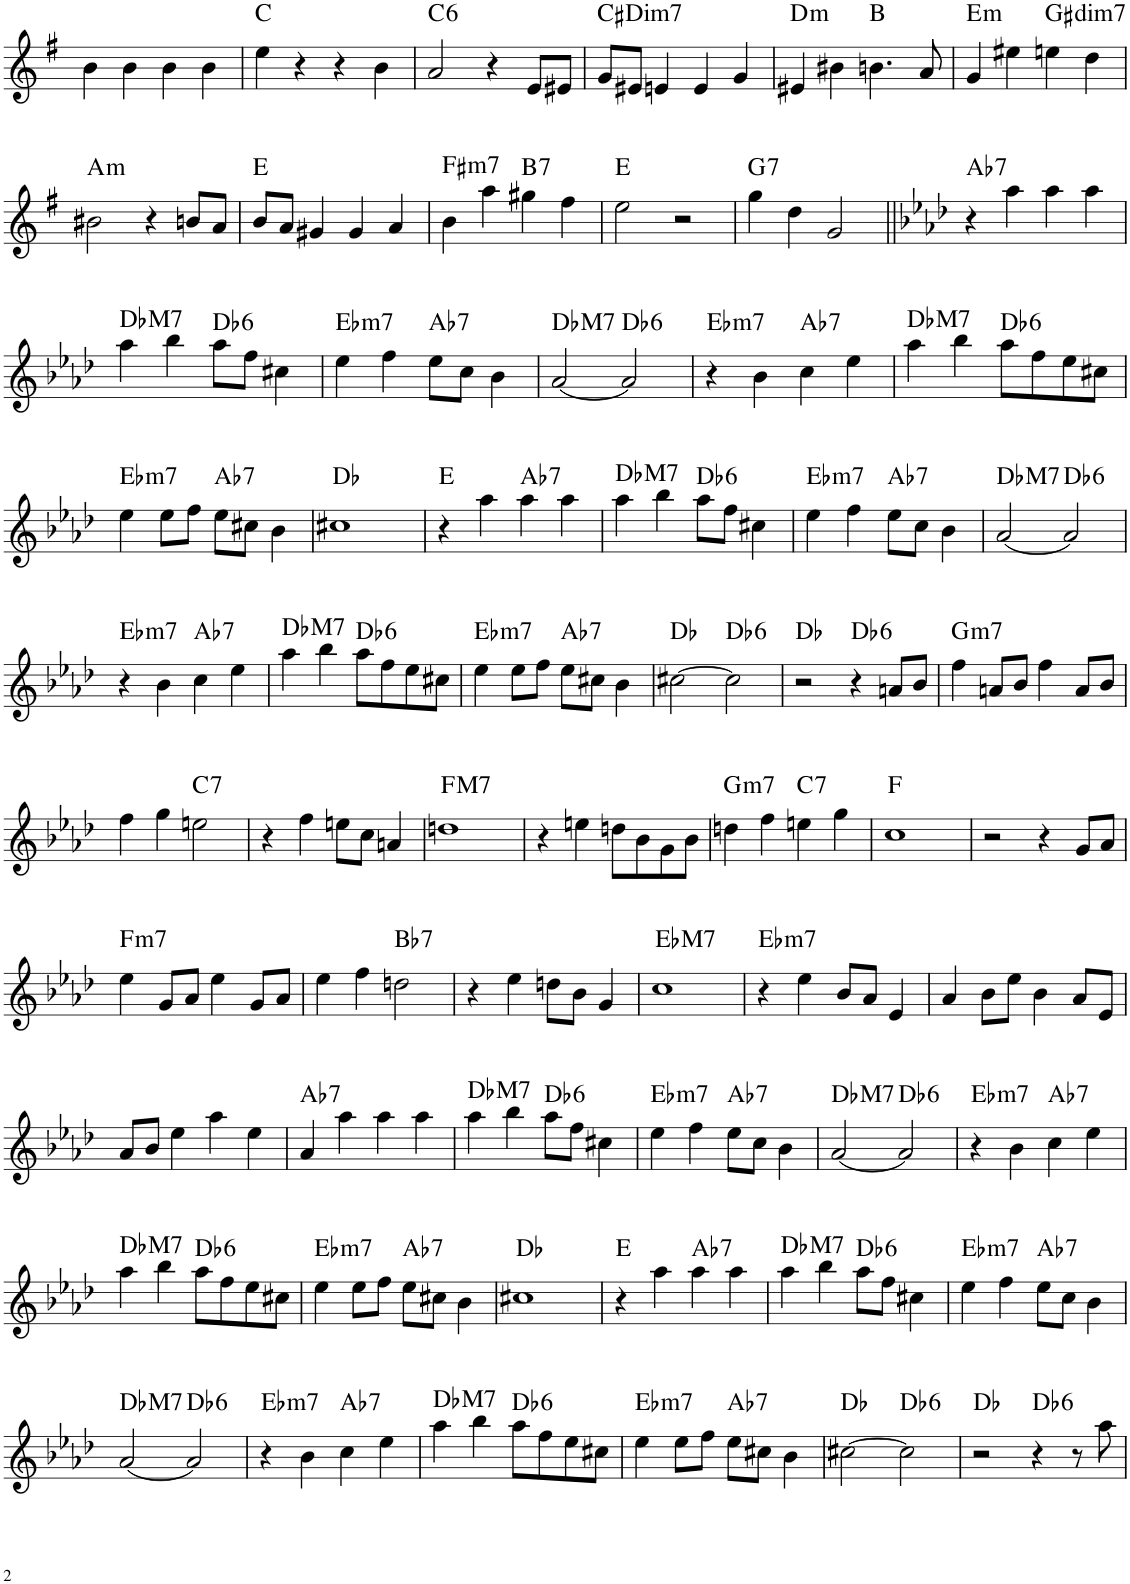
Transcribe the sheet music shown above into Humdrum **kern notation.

**kern	**harte
*part1	*part1
*staff1	*
*I"Piano	*
*I'Pno.	*
!!LO:PB:g=z
*clefG2	*
*k[f#]	*
*M4/4	*
=56	=56
4b\	.
4b\	.
4b\	.
4b\	.
=57	=57
4ee\	C:maj
4r	.
4r	.
4b\	.
=58	=58
!	!LO:H:kt=6
2a/	C:maj6
4r	.
8e/L	.
8e#X/J	.
=59	=59
!	!LO:H:kt=Dim7
8g/L	C#:dim7
8e#X/J	.
4en/	.
4e/	.
4g/	.
=60	=60
!	!LO:H:kt=m
4e#X/	D:min
4b#X\	.
4.bn\	B:maj
8a/	.
=61	=61
!	!LO:H:kt=m
4g/	E:min
4ee#X\	.
!	!LO:H:kt=dim7
4een\	G#:dim7
4dd\	.
!!LO:LB:g=z
=62	=62
!	!LO:H:kt=m
2b#X\	A:min
4r	.
8bn/L	.
8a/J	.
=63	=63
8b/L	E:maj
8a/J	.
4g#X/	.
4g#/	.
4a/	.
=64	=64
!	!LO:H:kt=m7
4b\	F#:min7
4aa\	.
!	!LO:H:kt=7
4gg#X\	B:7
4ff#\	.
=65	=65
2ee\	E:maj
2r	.
=66	=66
!	!LO:H:kt=7
4gg\	G:7
4dd\	.
2g/	.
=67||	=67||
*k[b-e-a-d-]	*
!	!LO:H:kt=7
4r	Ab:7
4aa-\	.
4aa-\	.
4aa-\	.
!!LO:LB:g=z
=68	=68
!	!LO:H:kt=M7
4aa-\	Db:maj7
4bb-\	.
!	!LO:H:kt=6
8aa-\L	Db:maj6
8ff\J	.
4cc#X\	.
=69	=69
!	!LO:H:kt=m7
4ee-\	Eb:min7
4ff\	.
!	!LO:H:kt=7
8ee-\L	Ab:7
8cc\J	.
4b-\	.
=70	=70
!	!LO:H:kt=M7
[2a-/	Db:maj7
!	!LO:H:kt=6
2a-/]	Db:maj6
=71	=71
!	!LO:H:kt=m7
4r	Eb:min7
4b-\	.
!	!LO:H:kt=7
4cc\	Ab:7
4ee-\	.
=72	=72
!	!LO:H:kt=M7
4aa-\	Db:maj7
4bb-\	.
!	!LO:H:kt=6
8aa-\L	Db:maj6
8ff\	.
8ee-\	.
8cc#X\J	.
!!LO:LB:g=z
=73	=73
!	!LO:H:kt=m7
4ee-\	Eb:min7
8ee-\L	.
8ff\J	.
!	!LO:H:kt=7
8ee-\L	Ab:7
8cc#X\J	.
4b-\	.
=74	=74
1cc#X	Db:maj
=75	=75
4r	E:maj
4aa-\	.
!	!LO:H:kt=7
4aa-\	Ab:7
4aa-\	.
=76	=76
!	!LO:H:kt=M7
4aa-\	Db:maj7
4bb-\	.
!	!LO:H:kt=6
8aa-\L	Db:maj6
8ff\J	.
4cc#X\	.
=77	=77
!	!LO:H:kt=m7
4ee-\	Eb:min7
4ff\	.
!	!LO:H:kt=7
8ee-\L	Ab:7
8cc\J	.
4b-\	.
=78	=78
!	!LO:H:kt=M7
[2a-/	Db:maj7
!	!LO:H:kt=6
2a-/]	Db:maj6
!!LO:LB:g=z
=79	=79
!	!LO:H:kt=m7
4r	Eb:min7
4b-\	.
!	!LO:H:kt=7
4cc\	Ab:7
4ee-\	.
=80	=80
!	!LO:H:kt=M7
4aa-\	Db:maj7
4bb-\	.
!	!LO:H:kt=6
8aa-\L	Db:maj6
8ff\	.
8ee-\	.
8cc#X\J	.
=81	=81
!	!LO:H:kt=m7
4ee-\	Eb:min7
8ee-\L	.
8ff\J	.
!	!LO:H:kt=7
8ee-\L	Ab:7
8cc#X\J	.
4b-\	.
=82	=82
[2cc#X\	Db:maj
!	!LO:H:kt=6
2cc#\]	Db:maj6
=83	=83
2r	Db:maj
!	!LO:H:kt=6
4r	Db:maj6
8an/L	.
8b-/J	.
=84	=84
!	!LO:H:kt=m7
4ff\	G:min7
8an/L	.
8b-/J	.
4ff\	.
8a/L	.
8b-/J	.
!!LO:LB:g=z
=85	=85
4ff\	.
4gg\	.
!	!LO:H:kt=7
2een\	C:7
=86	=86
4r	.
4ff\	.
8een\L	.
8cc\J	.
4an/	.
=87	=87
!	!LO:H:kt=M7
1ddn	F:maj7
=88	=88
4r	.
4een\	.
8ddn\L	.
8b-\	.
8g\	.
8b-\J	.
=89	=89
!	!LO:H:kt=m7
4ddn\	G:min7
4ff\	.
!	!LO:H:kt=7
4een\	C:7
4gg\	.
=90	=90
1cc	F:maj
=91	=91
2r	.
4r	.
8g/L	.
8a-/J	.
!!LO:LB:g=z
=92	=92
!	!LO:H:kt=m7
4ee-\	F:min7
8g/L	.
8a-/J	.
4ee-\	.
8g/L	.
8a-/J	.
=93	=93
4ee-\	.
4ff\	.
!	!LO:H:kt=7
2ddn\	Bb:7
=94	=94
4r	.
4ee-\	.
8ddn\L	.
8b-\J	.
4g/	.
=95	=95
!	!LO:H:kt=M7
1cc	Eb:maj7
=96	=96
!	!LO:H:kt=m7
4r	Eb:min7
4ee-\	.
8b-/L	.
8a-/J	.
4e-/	.
=97	=97
4a-/	.
8b-\L	.
8ee-\J	.
4b-\	.
8a-/L	.
8e-/J	.
!!LO:LB:g=z
=98	=98
8a-/L	.
8b-/J	.
4ee-\	.
4aa-\	.
4ee-\	.
=99	=99
!	!LO:H:kt=7
4a-/	Ab:7
4aa-\	.
4aa-\	.
4aa-\	.
=100	=100
!	!LO:H:kt=M7
4aa-\	Db:maj7
4bb-\	.
!	!LO:H:kt=6
8aa-\L	Db:maj6
8ff\J	.
4cc#X\	.
=101	=101
!	!LO:H:kt=m7
4ee-\	Eb:min7
4ff\	.
!	!LO:H:kt=7
8ee-\L	Ab:7
8cc\J	.
4b-\	.
=102	=102
!	!LO:H:kt=M7
[2a-/	Db:maj7
!	!LO:H:kt=6
2a-/]	Db:maj6
=103	=103
!	!LO:H:kt=m7
4r	Eb:min7
4b-\	.
!	!LO:H:kt=7
4cc\	Ab:7
4ee-\	.
!!LO:LB:g=z
=104	=104
!	!LO:H:kt=M7
4aa-\	Db:maj7
4bb-\	.
!	!LO:H:kt=6
8aa-\L	Db:maj6
8ff\	.
8ee-\	.
8cc#X\J	.
=105	=105
!	!LO:H:kt=m7
4ee-\	Eb:min7
8ee-\L	.
8ff\J	.
!	!LO:H:kt=7
8ee-\L	Ab:7
8cc#X\J	.
4b-\	.
=106	=106
1cc#X	Db:maj
=107	=107
4r	E:maj
4aa-\	.
!	!LO:H:kt=7
4aa-\	Ab:7
4aa-\	.
=108	=108
!	!LO:H:kt=M7
4aa-\	Db:maj7
4bb-\	.
!	!LO:H:kt=6
8aa-\L	Db:maj6
8ff\J	.
4cc#X\	.
=109	=109
!	!LO:H:kt=m7
4ee-\	Eb:min7
4ff\	.
!	!LO:H:kt=7
8ee-\L	Ab:7
8cc\J	.
4b-\	.
!!LO:LB:g=z
=110	=110
!	!LO:H:kt=M7
[2a-/	Db:maj7
!	!LO:H:kt=6
2a-/]	Db:maj6
=111	=111
!	!LO:H:kt=m7
4r	Eb:min7
4b-\	.
!	!LO:H:kt=7
4cc\	Ab:7
4ee-\	.
=112	=112
!	!LO:H:kt=M7
4aa-\	Db:maj7
4bb-\	.
!	!LO:H:kt=6
8aa-\L	Db:maj6
8ff\	.
8ee-\	.
8cc#X\J	.
=113	=113
!	!LO:H:kt=m7
4ee-\	Eb:min7
8ee-\L	.
8ff\J	.
!	!LO:H:kt=7
8ee-\L	Ab:7
8cc#X\J	.
4b-\	.
=114	=114
[2cc#X\	Db:maj
!	!LO:H:kt=6
2cc#\]	Db:maj6
=115	=115
2r	Db:maj
!	!LO:H:kt=6
4r	Db:maj6
8r	.
8aa-\	.
=	=
*-	*-
